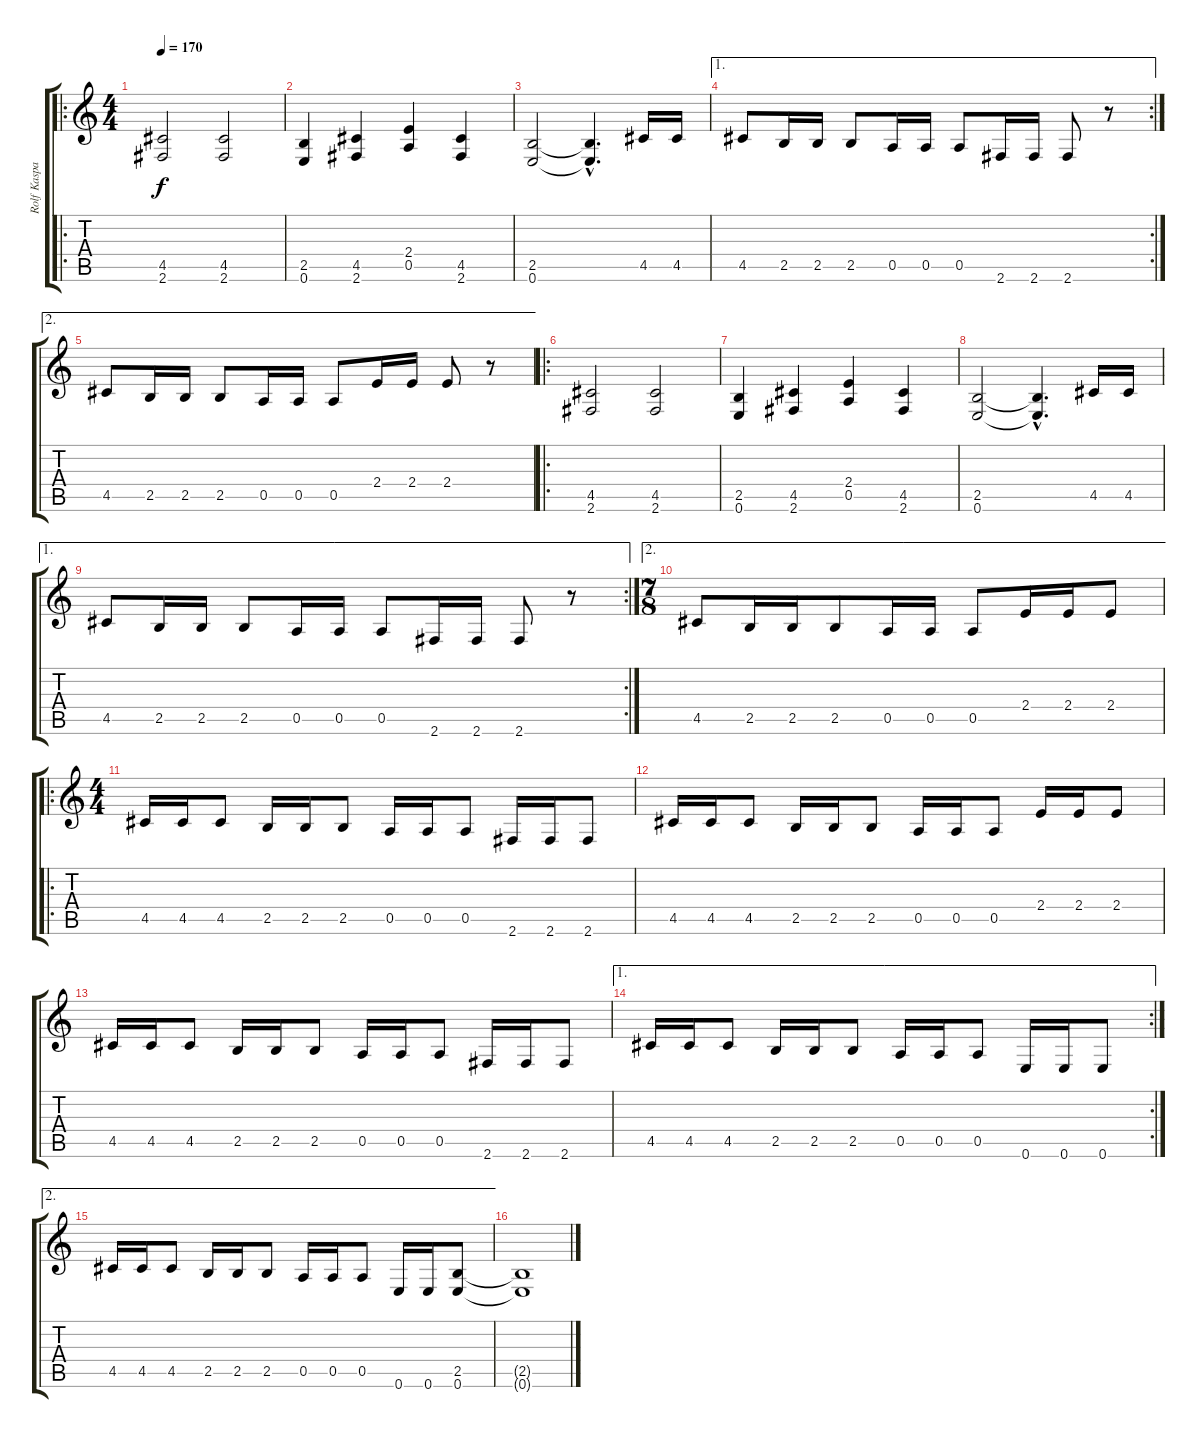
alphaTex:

\track ("Rolf Kasparek (guitar)" "Rolf Kaspa") {instrument distortionguitar}
\staff {score tabs}
\tuning (E4 B3 G3 D3 A2 E2) {hide}
\ro
\ts (4 4)
\tempo 170
\clef g2
\ks c
(4.5 2.6).2{dy f} (4.5 2.6).2 |
(2.5 0.6).4 (4.5 2.6).4 (2.4 0.5).4 (4.5 2.6).4 |
(2.5 0.6).2 (2.5{hac t} 0.6{hac t}).4{d} 4.5.16 4.5.16 |
\ae 1
\rc 2
4.5.8 2.5.16 2.5.16 2.5.8 0.5.16 0.5.16 0.5.8 2.6.16 2.6.16 2.6.8 r.8 |
\ae 2
4.5.8 2.5.16 2.5.16 2.5.8 0.5.16 0.5.16 0.5.8 2.4.16 2.4.16 2.4.8 r.8 |
\ro
(4.5 2.6).2 (4.5 2.6).2 |
(2.5 0.6).4 (4.5 2.6).4 (2.4 0.5).4 (4.5 2.6).4 |
(2.5 0.6).2 (2.5{hac t} 0.6{hac t}).4{d} 4.5.16 4.5.16 |
\ae 1
\rc 2
4.5.8 2.5.16 2.5.16 2.5.8 0.5.16 0.5.16 0.5.8 2.6.16 2.6.16 2.6.8 r.8 |
\ae 2
\ts (7 8)
4.5.8 2.5.16 2.5.16 2.5.8 0.5.16 0.5.16 0.5.8 2.4.16 2.4.16 2.4.8 |
\ro
\ts (4 4)
4.5.16 4.5.16 4.5.8 2.5.16 2.5.16 2.5.8 0.5.16 0.5.16 0.5.8 2.6.16 2.6.16 2.6.8 |
4.5.16 4.5.16 4.5.8 2.5.16 2.5.16 2.5.8 0.5.16 0.5.16 0.5.8 2.4.16 2.4.16 2.4.8 |
4.5.16 4.5.16 4.5.8 2.5.16 2.5.16 2.5.8 0.5.16 0.5.16 0.5.8 2.6.16 2.6.16 2.6.8 |
\ae 1
\rc 2
4.5.16 4.5.16 4.5.8 2.5.16 2.5.16 2.5.8 0.5.16 0.5.16 0.5.8 0.6.16 0.6.16 0.6.8 |
\ae 2
4.5.16 4.5.16 4.5.8 2.5.16 2.5.16 2.5.8 0.5.16 0.5.16 0.5.8 0.6.16 0.6.16 (2.5 0.6).8 |
(2.5{t} 0.6{t}).1
